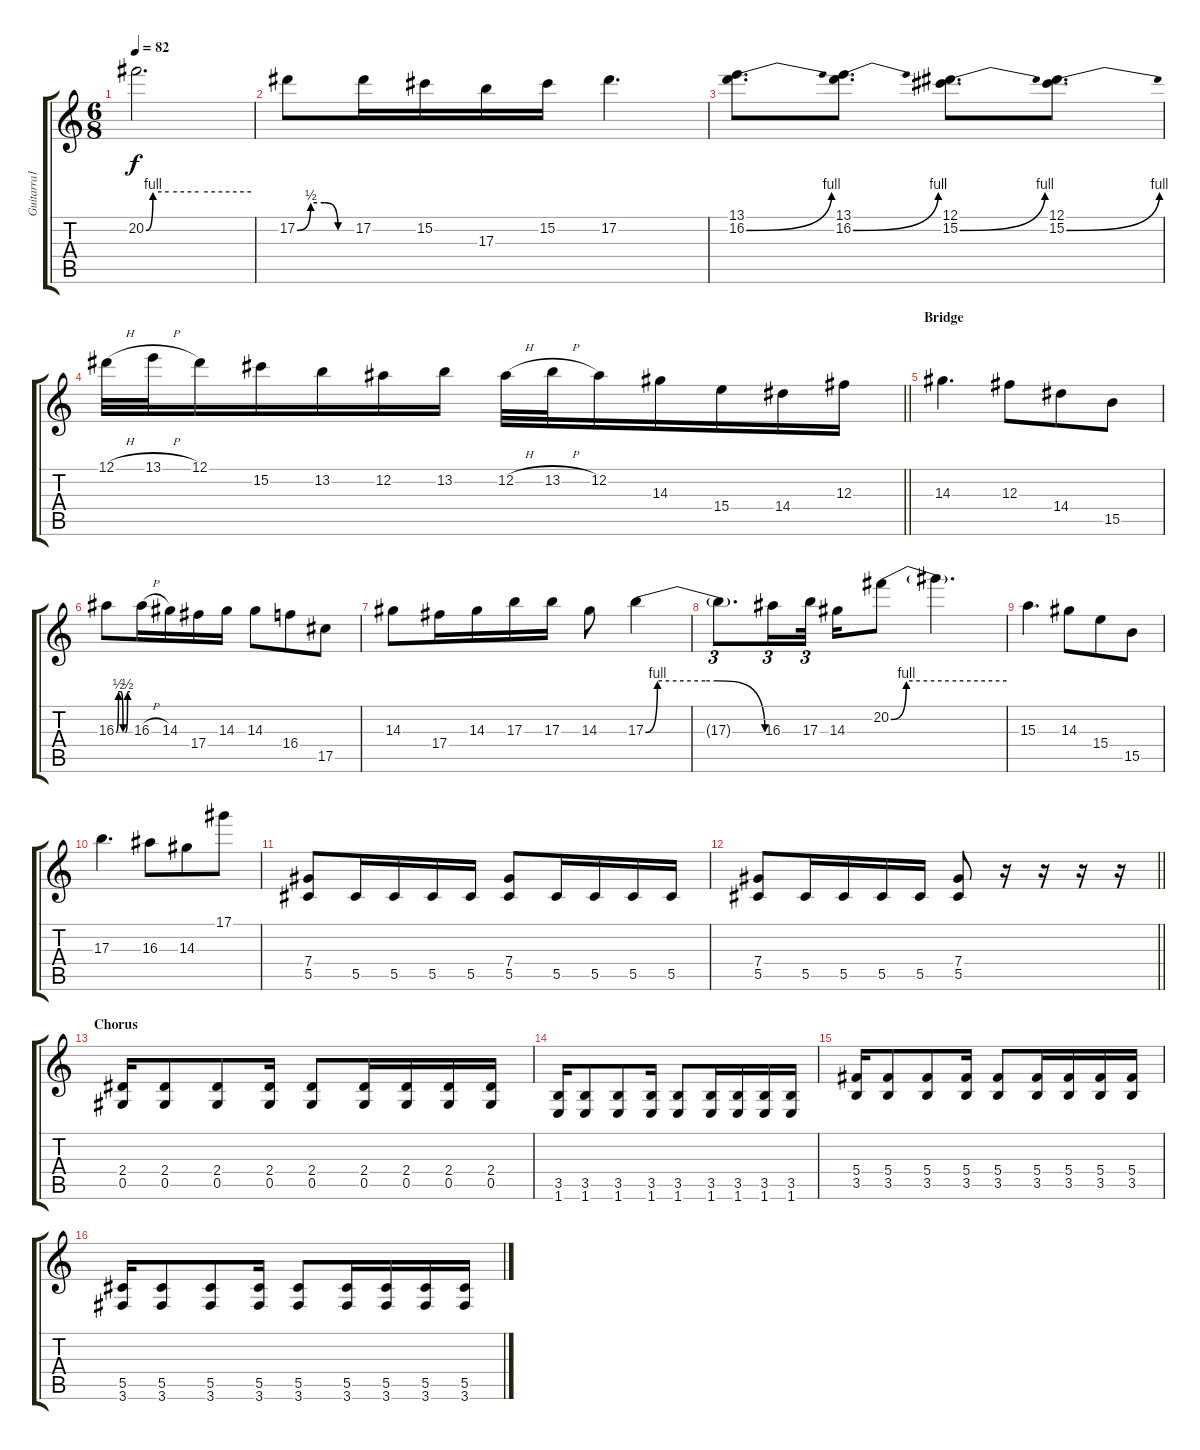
\track ("Guitarra1" "Guitarra1") {instrument distortionguitar}
\staff {score tabs}
\tuning (Eb4 Bb3 Gb3 Db3 Ab2 Eb2) {hide}
\ts (6 8)
\tempo 82
\clef g2
\ks c
20.2{be (custom 0 0 4 4 13 4 30 4 60 4)}.2{d dy f} |
17.2{be (custom 0 0 15 2 30 2 45 0 60 0)}.8 17.2.16 15.2.16 17.3.16 15.2.16 17.2.4{d} |
(13.1 16.2{be (bend 0 0 60 4)}).8{d volume 16} (13.1 16.2{be (bend 0 0 60 4)}).8{d} (12.1 15.2{be (bend 0 0 60 4)}).8{d} (12.1 15.2{be (bend 0 0 60 4)}).8{d} |
\barLineRight lightlight
12.1{h}.32 13.1{h}.32 12.1.16 15.2.16 13.2.16 12.2.16 13.2.16 12.2{h}.32 13.2{h}.32 12.2.16 14.3.16 15.4.16 14.4.16 12.3.16 |
\section ("" "Bridge")
14.3.4{d} 12.3.8 14.4.8 15.5.8 |
16.3{be (custom 0 0 10 2 20 2 30 0 40 0 50 2 60 2)}.8 16.3{h}.16 14.3.16 17.4.16 14.3.16 14.3.8 16.4.8 17.5.8 |
14.3.8 17.4.16 14.3.16 17.3.16 17.3.16 14.3.8 17.3{be (custom 0 0 6 4 30 4 36 4 60 0)}.4 |
17.3{t}.8{d tu (3 2)} 16.3.16{tu (3 2)} 17.3.32{tu (3 2) beam splitsecondary} 14.3.16 20.2{be (custom 0 0 8 4 15 4 30 4 60 4)}.8 20.2{t}.4{d} |
15.3.4{d} 14.3.8 15.4.8 15.5.8 |
17.3.4{d} 16.3.8 14.3.8 17.1.8 |
(7.4 5.5).8 5.5.16 5.5.16 5.5.16 5.5.16 (7.4 5.5).8 5.5.16 5.5.16 5.5.16 5.5.16 |
\barLineRight lightlight
(7.4 5.5).8 5.5.16 5.5.16 5.5.16 5.5.16 (7.4 5.5).8 r.16 r.16 r.16 r.16 |
\section ("" "Chorus")
(2.4 0.5).16 (2.4 0.5).8 (2.4 0.5).8 (2.4 0.5).16 (2.4 0.5).8 (2.4 0.5).16 (2.4 0.5).16 (2.4 0.5).16 (2.4 0.5).16 |
(3.5 1.6).16 (3.5 1.6).8 (3.5 1.6).8 (3.5 1.6).16 (3.5 1.6).8 (3.5 1.6).16 (3.5 1.6).16 (3.5 1.6).16 (3.5 1.6).16 |
(5.4 3.5).16 (5.4 3.5).8 (5.4 3.5).8 (5.4 3.5).16 (5.4 3.5).8 (5.4 3.5).16 (5.4 3.5).16 (5.4 3.5).16 (5.4 3.5).16 |
(5.5 3.6).16 (5.5 3.6).8 (5.5 3.6).8 (5.5 3.6).16 (5.5 3.6).8 (5.5 3.6).16 (5.5 3.6).16 (5.5 3.6).16 (5.5 3.6).16
